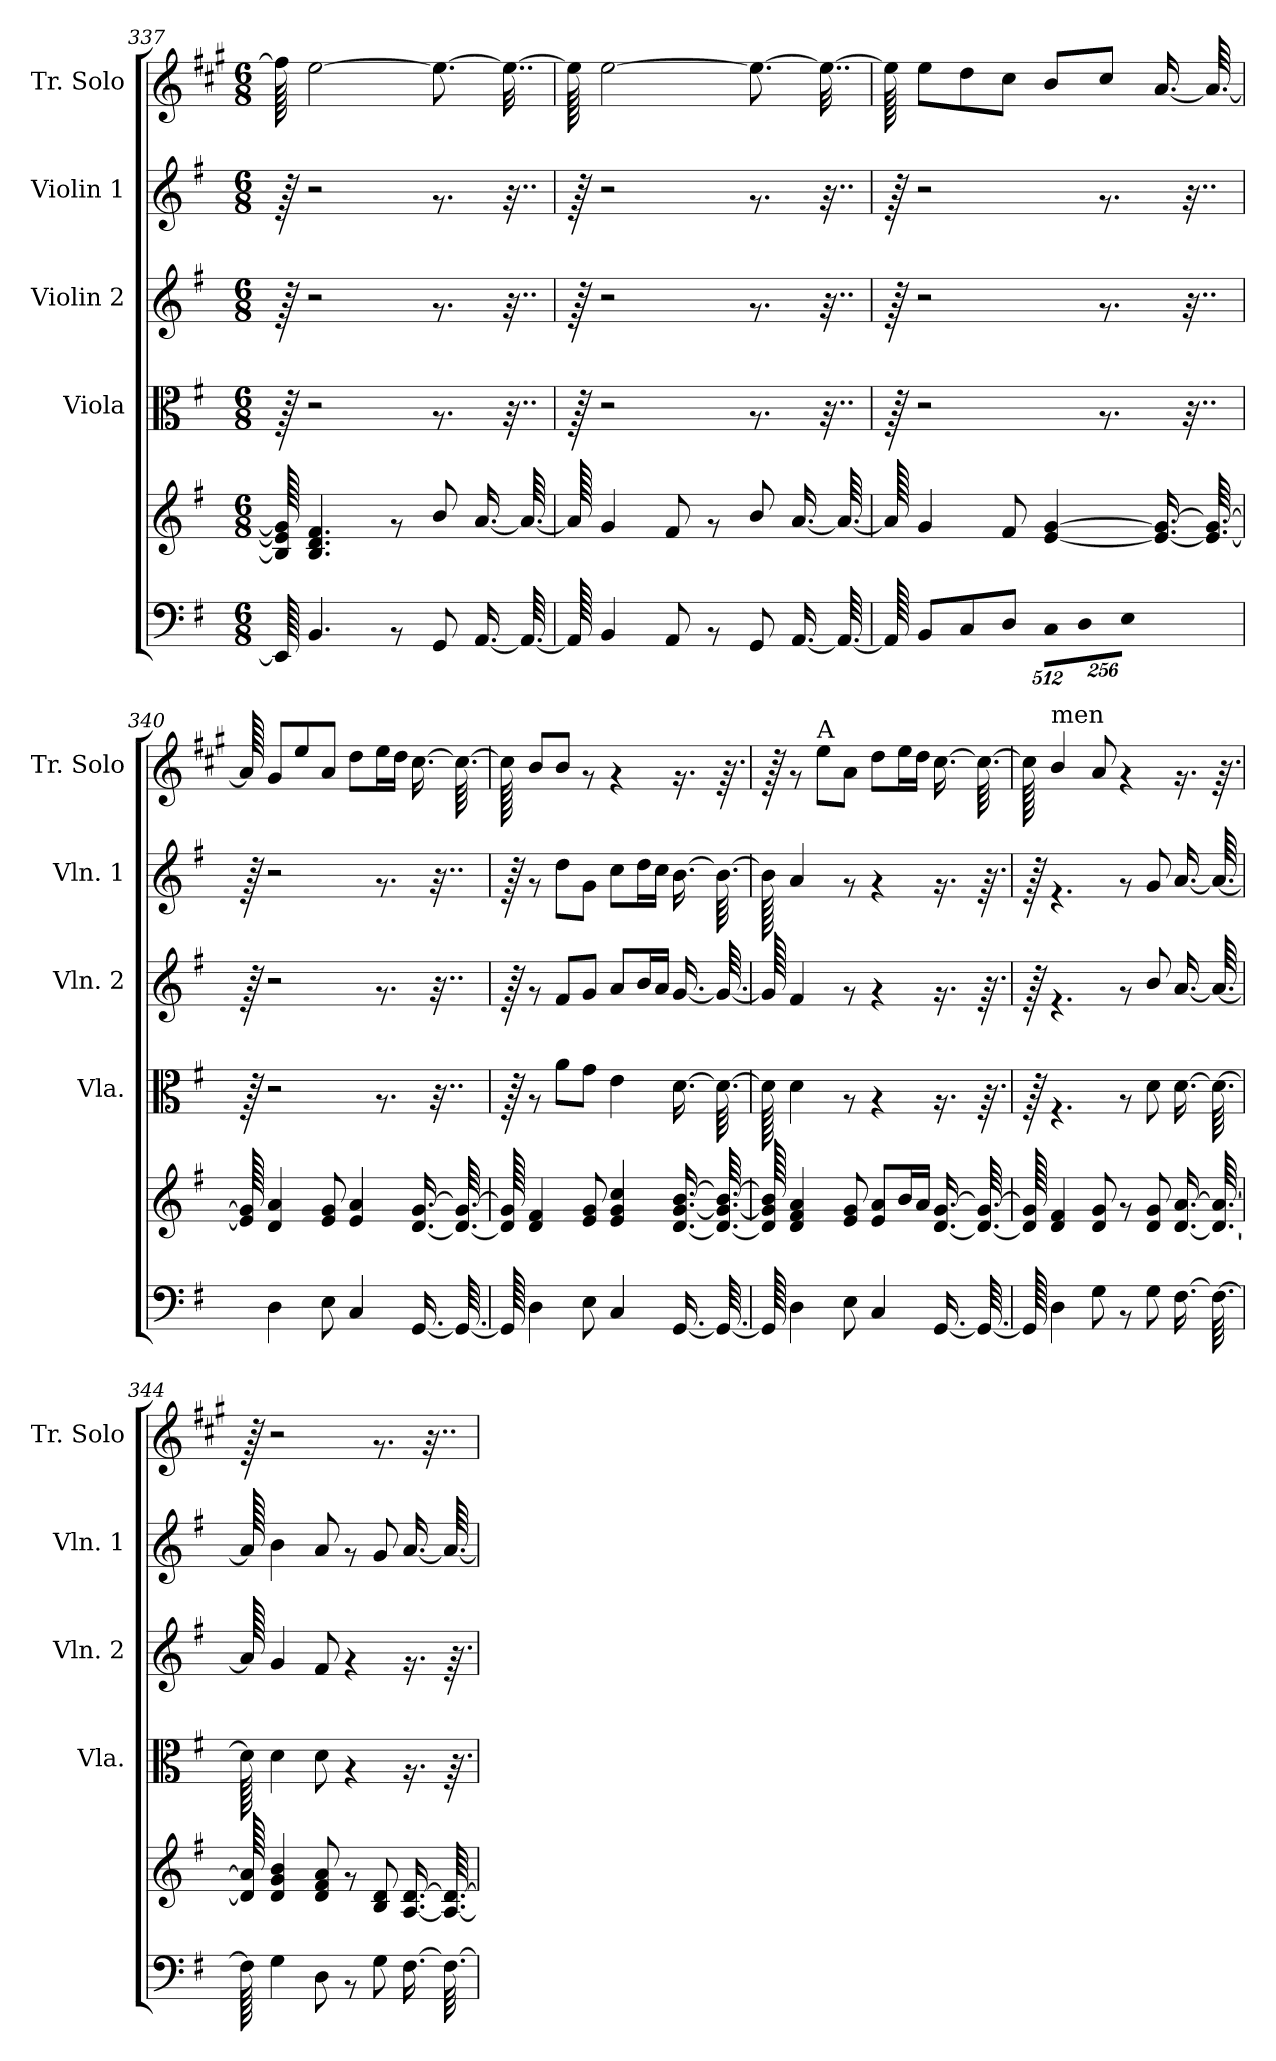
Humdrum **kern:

**kern	**kern	**kern	**kern	**kern	**kern
*part6	*part5	*part4	*part3	*part2	*part1
*staff6	*staff5	*staff4	*staff3	*staff2	*staff1
*	*	*I"Viola	*I"Violin 2	*I"Violin 1	*I"Tr. Solo
*	*	*I'Vla.	*I'Vln. 2	*I'Vln. 1	*I'Tr. Solo
*clefF4	*clefG2	*clefC3	*clefG2	*clefG2	*clefG2
*	*	*	*	*	*ITrd1c2
*k[f#]	*k[f#]	*k[f#]	*k[f#]	*k[f#]	*k[f#]
*G:	*G:	*G:	*G:	*G:	*G:
*M6/8	*M6/8	*M6/8	*M6/8	*M6/8	*M6/8
=337	=337	=337	=337	=337	=337
128EE/]	128B/] 128e/] 128g/]	128rG	128rf	128rf	128ee\]
4.BB/	4.B/ 4.d/ 4.f#/	2r	2r	2r	[>2dd\
8rAA	8rf	.	.	.	.
8GG/	8b/	8.rG	8.rf	8.rf	8.dd\_
[<16.AA/	[<16.a/	.	.	.	.
.	.	32..rG	32..rf	32..rf	32..dd\_
64.AA/_	64.a/_	.	.	.	.
=338	=338	=338	=338	=338	=338
128AA/]	128a/]	128rG	128rf	128rf	128dd\]
4BB/	4g/	2r	2r	2r	[>2dd\
8AA/	8f#/	.	.	.	.
8rAA	8rf	.	.	.	.
8GG/	8b/	8.rG	8.rf	8.rf	8.dd\_
[<16.AA/	[<16.a/	.	.	.	.
.	.	32..rG	32..rf	32..rf	32..dd\_
64.AA/_	64.a/_	.	.	.	.
=339	=339	=339	=339	=339	=339
128AA/]	128a/]	128rG	128rf	128rf	128dd\]
8BB/L	4g/	2r	2r	2r	8dd\L
8C/	.	.	.	.	8cc\
8D/J	8f#/	.	.	.	8b\J
*Xbrackettup	*	*	*	*	*
!LO:N:vis=8	!	!	!	!	!
4096%341C\L	[<4e/ [<4g/	.	.	.	8a/L
!LO:N:vis=8	!	!	!	!	!
2048%171D\	.	.	.	.	.
.	.	8.rG	8.rf	8.rf	8b/J
!LO:N:vis=8	!	!	!	!	!
4096%341E\J	.	.	.	.	.
16...ryy	16.e/_ 16.g/_	.	.	.	[<16.g/
.	.	32..rG	32..rf	32..rf	.
.	64.e/_ 64.g/_	.	.	.	64.g/_
=340	=340	=340	=340	=340	=340
128ryy	128e/] 128g/]	128rG	128rf	128rf	128g/]
4D\	4d/ 4a/	2r	2r	2r	8f#/L
.	.	.	.	.	8dd/
8E\	8e/ 8g/	.	.	.	8g/J
4C/	4e/ 4a/	.	.	.	8cc\L
.	.	8.rG	8.rf	8.rf	16dd\L
.	.	.	.	.	16cc\JJ
[<16.GG/	[<16.d/ [<16.g/	.	.	.	[>16.b\
.	.	32..rG	32..rf	32..rf	.
64.GG/_	64.d/_ 64.g/_	.	.	.	64.b\_
=341	=341	=341	=341	=341	=341
128GG/]	128d/] 128g/]	128rG	128rf	128rf	128b\]
4D\	4d/ 4f#/	8rG	8rf	8rf	8a/L
.	.	8a\L	8f#/L	8dd\L	8a/J
8E\	8e/ 8g/	8g\J	8g/J	8g\J	8rf
4C/	4e/ 4g/ 4cc/	4e\	8a/L	8cc\L	4rf
.	.	.	16b/L	16dd\L	.
.	.	.	16a/JJ	16cc\JJ	.
[<16.GG/	[<16.d/ [<16.g/ [<16.b/	[>16.d\	[<16.g/	[>16.b\	16.rf
64.GG/_	64.d/_ 64.g/_ 64.b/_	64.d\_	64.g/_	64.b\_	64.rf
!!LO:LB:g=z
=342	=342	=342	=342	=342	=342
128GG/]	128d/] 128g/] 128b/]	128d\]	128g/]	128b\]	128rf
4D\	4d/ 4f#/ 4a/	4d\	4f#/	4a/	8rf
!	!	!	!	!	!LO:TX:a:t=A
.	.	.	.	.	8dd\L
8E\	8e/ 8g/	8rG	8rf	8rf	8g\J
4C/	8e/ 8a/L	4rG	4rf	4rf	8cc\L
.	16b/L	.	.	.	16dd\L
.	16a/JJ	.	.	.	16cc\JJ
[<16.GG/	[<16.d/ [<16.g/	16.rG	16.rf	16.rf	[>16.b\
64.GG/_	64.d/_ 64.g/_	64.rG	64.rf	64.rf	64.b\_
=343	=343	=343	=343	=343	=343
128GG/]	128d/] 128g/]	128rG	128rf	128rf	128b\]
!	!	!	!	!	!LO:TX:a:t=men
4D\	4d/ 4f#/	4.rG	4.rf	4.rf	4a/
8G\	8d/ 8g/	.	.	.	8g/
8rAA	8rf	8rG	8rf	8rf	4rf
8G\	8d/ 8g/	8d\	8b/	8g/	.
[>16.F#\	[<16.d/ [<16.a/	[>16.d\	[<16.a/	[<16.a/	16.rf
64.F#\_	64.d/_ 64.a/_	64.d\_	64.a/_	64.a/_	64.rf
=344	=344	=344	=344	=344	=344
128F#\]	128d/] 128a/]	128d\]	128a/]	128a/]	128rf
4G\	4d/ 4g/ 4b/	4d\	4g/	4b\	2r
8D\	8d/ 8f#/ 8a/	8d\	8f#/	8a/	.
8rAA	8rf	4rG	4rf	8rf	.
8G\	8B/ 8d/	.	.	8g/	8.rf
[>16.F#\	[<16.A/ [<16.d/	16.rG	16.rf	[<16.a/	.
.	.	.	.	.	32..rf
64.F#\_	64.A/_ 64.d/_	64.rG	64.rf	64.a/_	.
=	=	=	=	=	=
*-	*-	*-	*-	*-	*-
